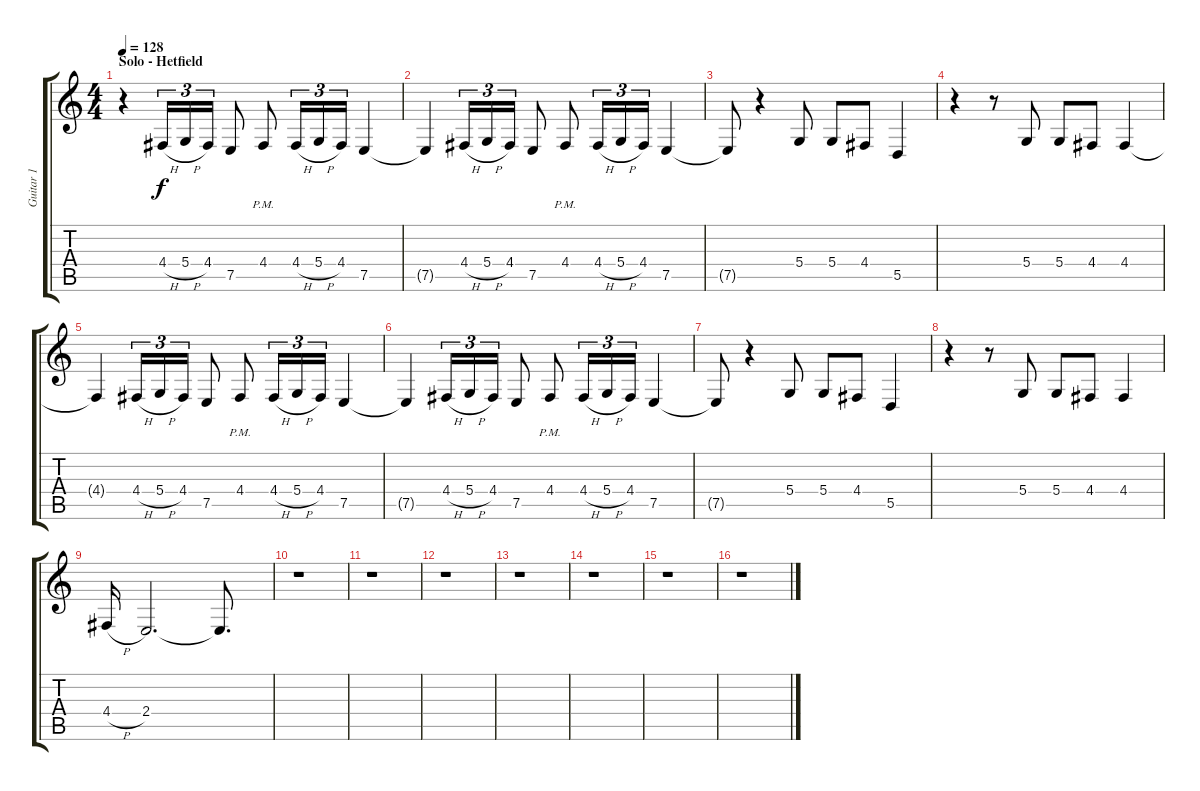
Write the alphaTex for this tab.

\track ("Guitar 1" "Guitar 1") {instrument pad3polysynth}
\staff {score tabs}
\tuning (E4 B3 G3 D3 A2 E2) {hide}
\ts (4 4)
\section ("" "Solo - Hetfield")
\tempo 128
\clef g2
\ks c
r.4{dy f volume 15 instrument distortionguitar} 4.4{h}.16{tu (3 2)} 5.4{h}.16{tu (3 2)} 4.4.16{tu (3 2)} 7.5.8 4.4{pm}.8 4.4{h}.16{tu (3 2)} 5.4{h}.16{tu (3 2)} 4.4.16{tu (3 2)} 7.5.4 |
7.5{t}.4 4.4{h}.16{tu (3 2)} 5.4{h}.16{tu (3 2)} 4.4.16{tu (3 2)} 7.5.8 4.4{pm}.8 4.4{h}.16{tu (3 2)} 5.4{h}.16{tu (3 2)} 4.4.16{tu (3 2)} 7.5.4 |
7.5{t}.8 r.4 5.4.8 5.4.8 4.4.8 5.5.4 |
r.4 r.8 5.4.8 5.4.8 4.4.8 4.4.4 |
4.4{t}.4 4.4{h}.16{tu (3 2)} 5.4{h}.16{tu (3 2)} 4.4.16{tu (3 2)} 7.5.8 4.4{pm}.8 4.4{h}.16{tu (3 2)} 5.4{h}.16{tu (3 2)} 4.4.16{tu (3 2)} 7.5.4 |
7.5{t}.4 4.4{h}.16{tu (3 2)} 5.4{h}.16{tu (3 2)} 4.4.16{tu (3 2)} 7.5.8 4.4{pm}.8 4.4{h}.16{tu (3 2)} 5.4{h}.16{tu (3 2)} 4.4.16{tu (3 2)} 7.5.4 |
7.5{t}.8 r.4 5.4.8 5.4.8 4.4.8 5.5.4 |
r.4 r.8 5.4.8 5.4.8 4.4.8 4.4.4 |
4.4{h}.16 2.4.2{d} 2.4{t}.8{d} |
r.1 |
r.1 |
r.1 |
r.1 |
r.1 |
r.1 |
r.1
